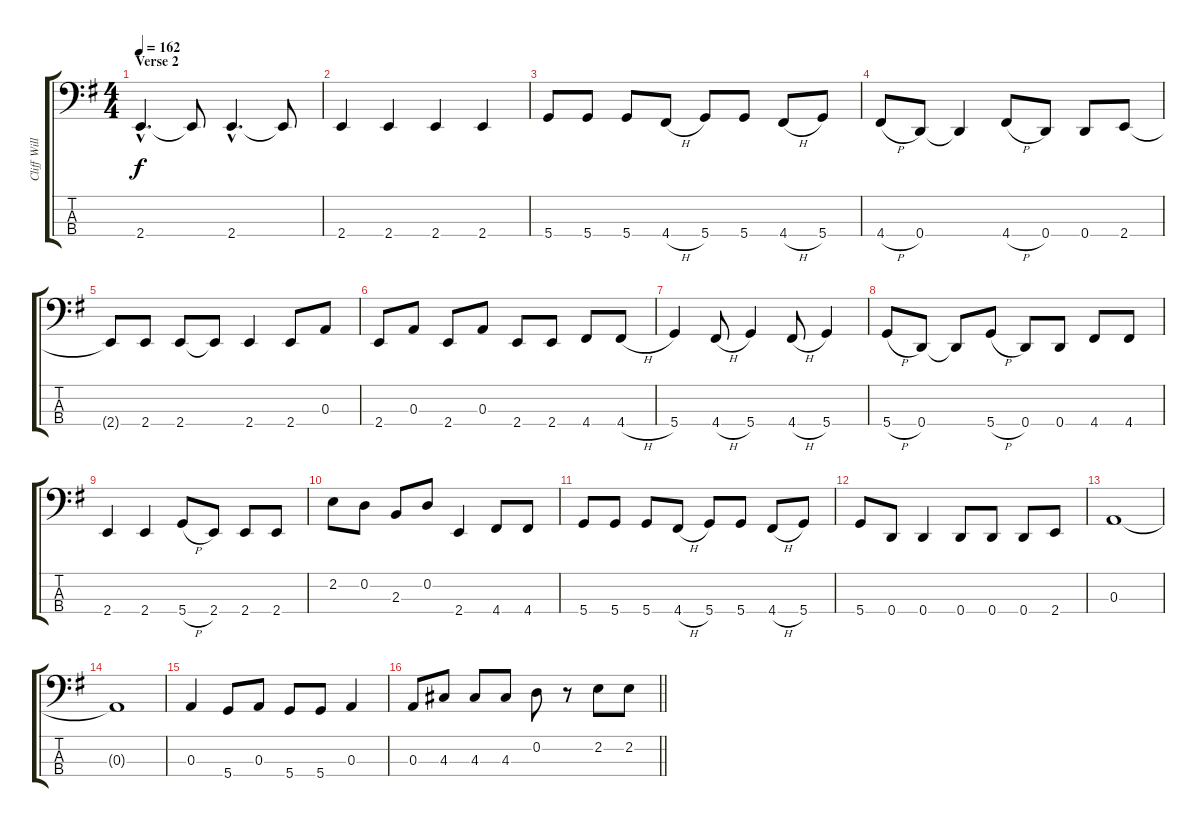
\track ("Cliff Williams" "Cliff Will") {instrument electricbasspick}
\staff {score tabs}
\tuning (G2 D2 A1 D1) {hide}
\ts (4 4)
\section ("" "Verse 2")
\tempo 162
\clef f4
\ks g
2.4{hac}.4{d dy f} 2.4{t}.8 2.4{hac}.4{d} 2.4{t}.8 |
2.4.4 2.4.4 2.4.4 2.4.4 |
5.4.8 5.4.8 5.4.8 4.4{h}.8 5.4.8 5.4.8 4.4{h}.8 5.4.8 |
4.4{h}.8 0.4.8 0.4{t}.4 4.4{h}.8 0.4.8 0.4.8 2.4.8 |
2.4{t}.8 2.4.8 2.4.8 2.4{t}.8 2.4.4 2.4.8 0.3.8 |
2.4.8 0.3.8 2.4.8 0.3.8 2.4.8 2.4.8 4.4.8 4.4{h}.8 |
5.4.4 4.4{h}.8 5.4.4 4.4{h}.8 5.4.4 |
5.4{h}.8 0.4.8 0.4{t}.8 5.4{h}.8 0.4.8 0.4.8 4.4.8 4.4.8 |
2.4.4 2.4.4 5.4{h}.8 2.4.8 2.4.8 2.4.8 |
2.2.8 0.2.8 2.3.8 0.2.8 2.4.4 4.4.8 4.4.8 |
5.4.8 5.4.8 5.4.8 4.4{h}.8 5.4.8 5.4.8 4.4{h}.8 5.4.8 |
5.4.8 0.4.8 0.4.4 0.4.8 0.4.8 0.4.8 2.4.8 |
0.3.1 |
0.3{t}.1 |
0.3.4 5.4.8 0.3.8 5.4.8 5.4.8 0.3.4 |
\barLineRight lightlight
0.3.8 4.3.8 4.3.8 4.3.8 0.2.8 r.8 2.2.8 2.2.8
